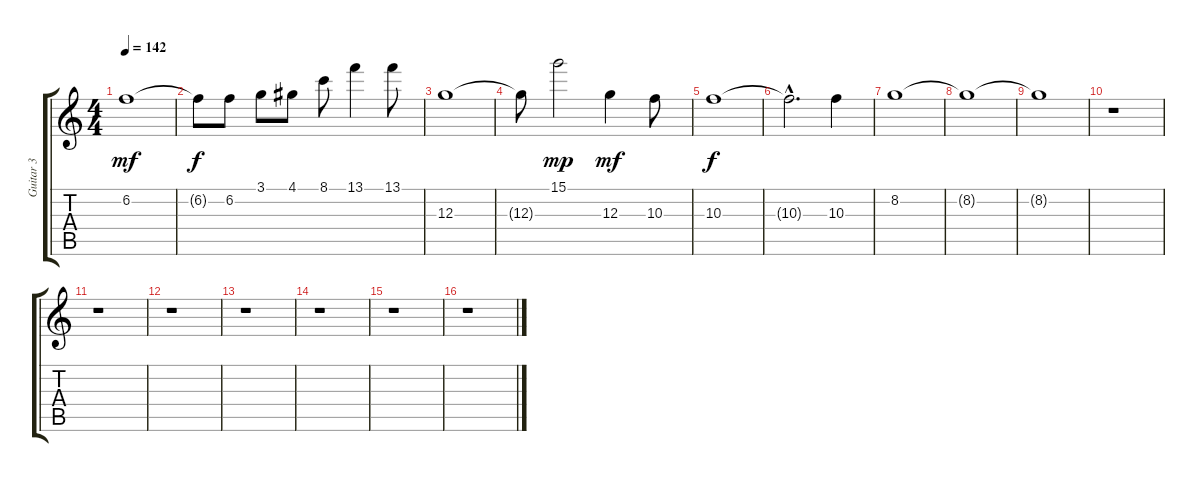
\track ("Guitar 3" "Guitar 3") {instrument overdrivenguitar}
\staff {score tabs}
\tuning (E4 B3 G3 D3 A2 E2) {hide}
\ts (4 4)
\tempo 142
\clef g2
\ks c
6.2.1{dy mf} |
6.2{t}.8{dy f} 6.2.8 3.1.8 4.1.8 8.1.8 13.1.4 13.1.8 |
12.3.1 |
12.3{t}.8 15.1.2{dy mp} 12.3.4{dy mf} 10.3.8 |
10.3.1{dy f} |
10.3{hac t}.2{d} 10.3.4{volume 14} |
8.2.1 |
8.2{t}.1 |
8.2{t}.1 |
r.1 |
r.1 |
r.1 |
r.1 |
r.1 |
r.1 |
r.1
